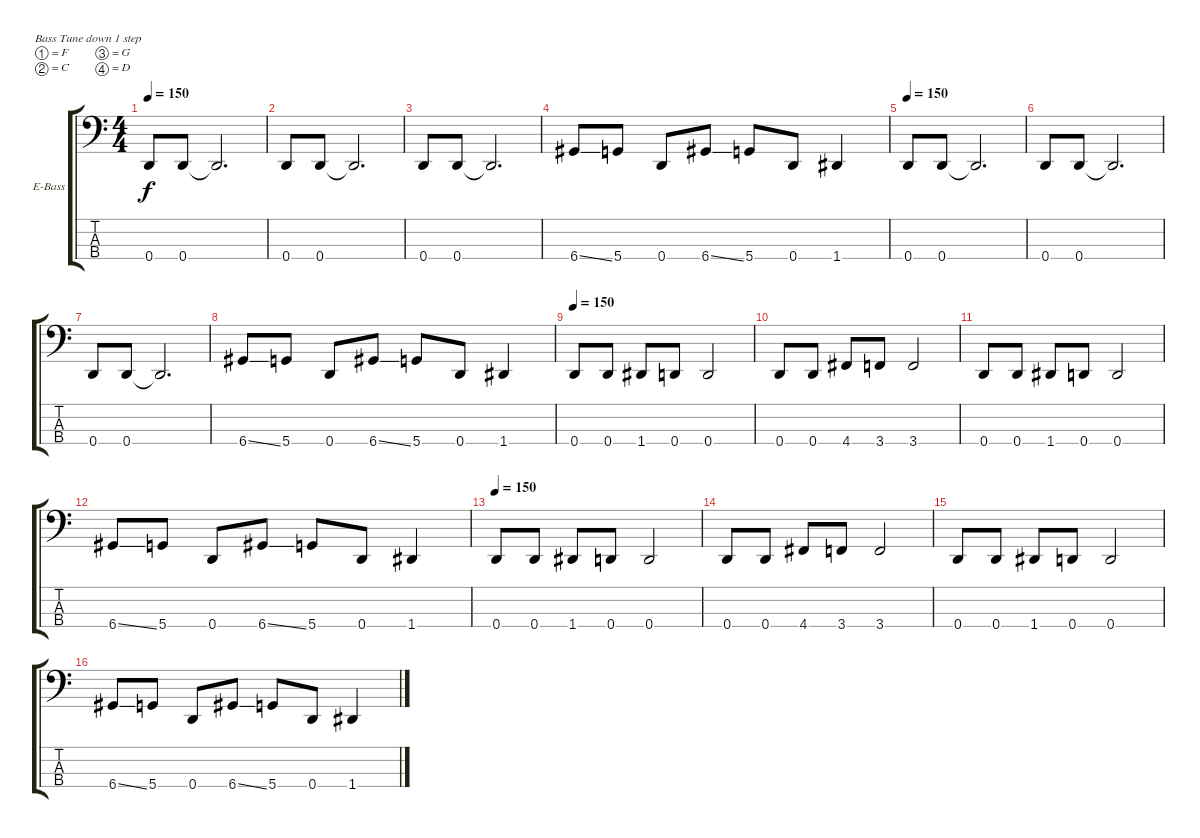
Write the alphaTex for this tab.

\bracketExtendMode groupsimilarinstruments
\firstSystemTrackNameOrientation horizontal
\otherSystemsTrackNameOrientation horizontal
\track ("Terry Butler" "E-Bass") {instrument slapbass2}
\staff {score tabs}
\tuning (F2 C2 G1 D1)
\ts (4 4)
\tempo 150
\clef f4
\ks c
0.4.8{dy f instrument slapbass2} 0.4.8 0.4{t}.2{d} |
0.4.8 0.4.8 0.4{t}.2{d} |
0.4.8 0.4.8 0.4{t}.2{d} |
6.4{ss}.8 5.4.8 0.4.8 6.4{ss}.8 5.4.8 0.4.8 1.4.4 |
\tempo 150
0.4.8 0.4.8 0.4{t}.2{d} |
0.4.8 0.4.8 0.4{t}.2{d} |
0.4.8 0.4.8 0.4{t}.2{d} |
6.4{ss}.8 5.4.8 0.4.8 6.4{ss}.8 5.4.8 0.4.8 1.4.4 |
\tempo 150
0.4.8 0.4.8 1.4.8 0.4.8 0.4.2 |
0.4.8 0.4.8 4.4.8 3.4.8 3.4.2 |
0.4.8 0.4.8 1.4.8 0.4.8 0.4.2 |
6.4{ss}.8 5.4.8 0.4.8 6.4{ss}.8 5.4.8 0.4.8 1.4.4 |
\tempo 150
0.4.8 0.4.8 1.4.8 0.4.8 0.4.2 |
0.4.8 0.4.8 4.4.8 3.4.8 3.4.2 |
0.4.8 0.4.8 1.4.8 0.4.8 0.4.2 |
6.4{ss}.8 5.4.8 0.4.8 6.4{ss}.8 5.4.8 0.4.8 1.4.4
